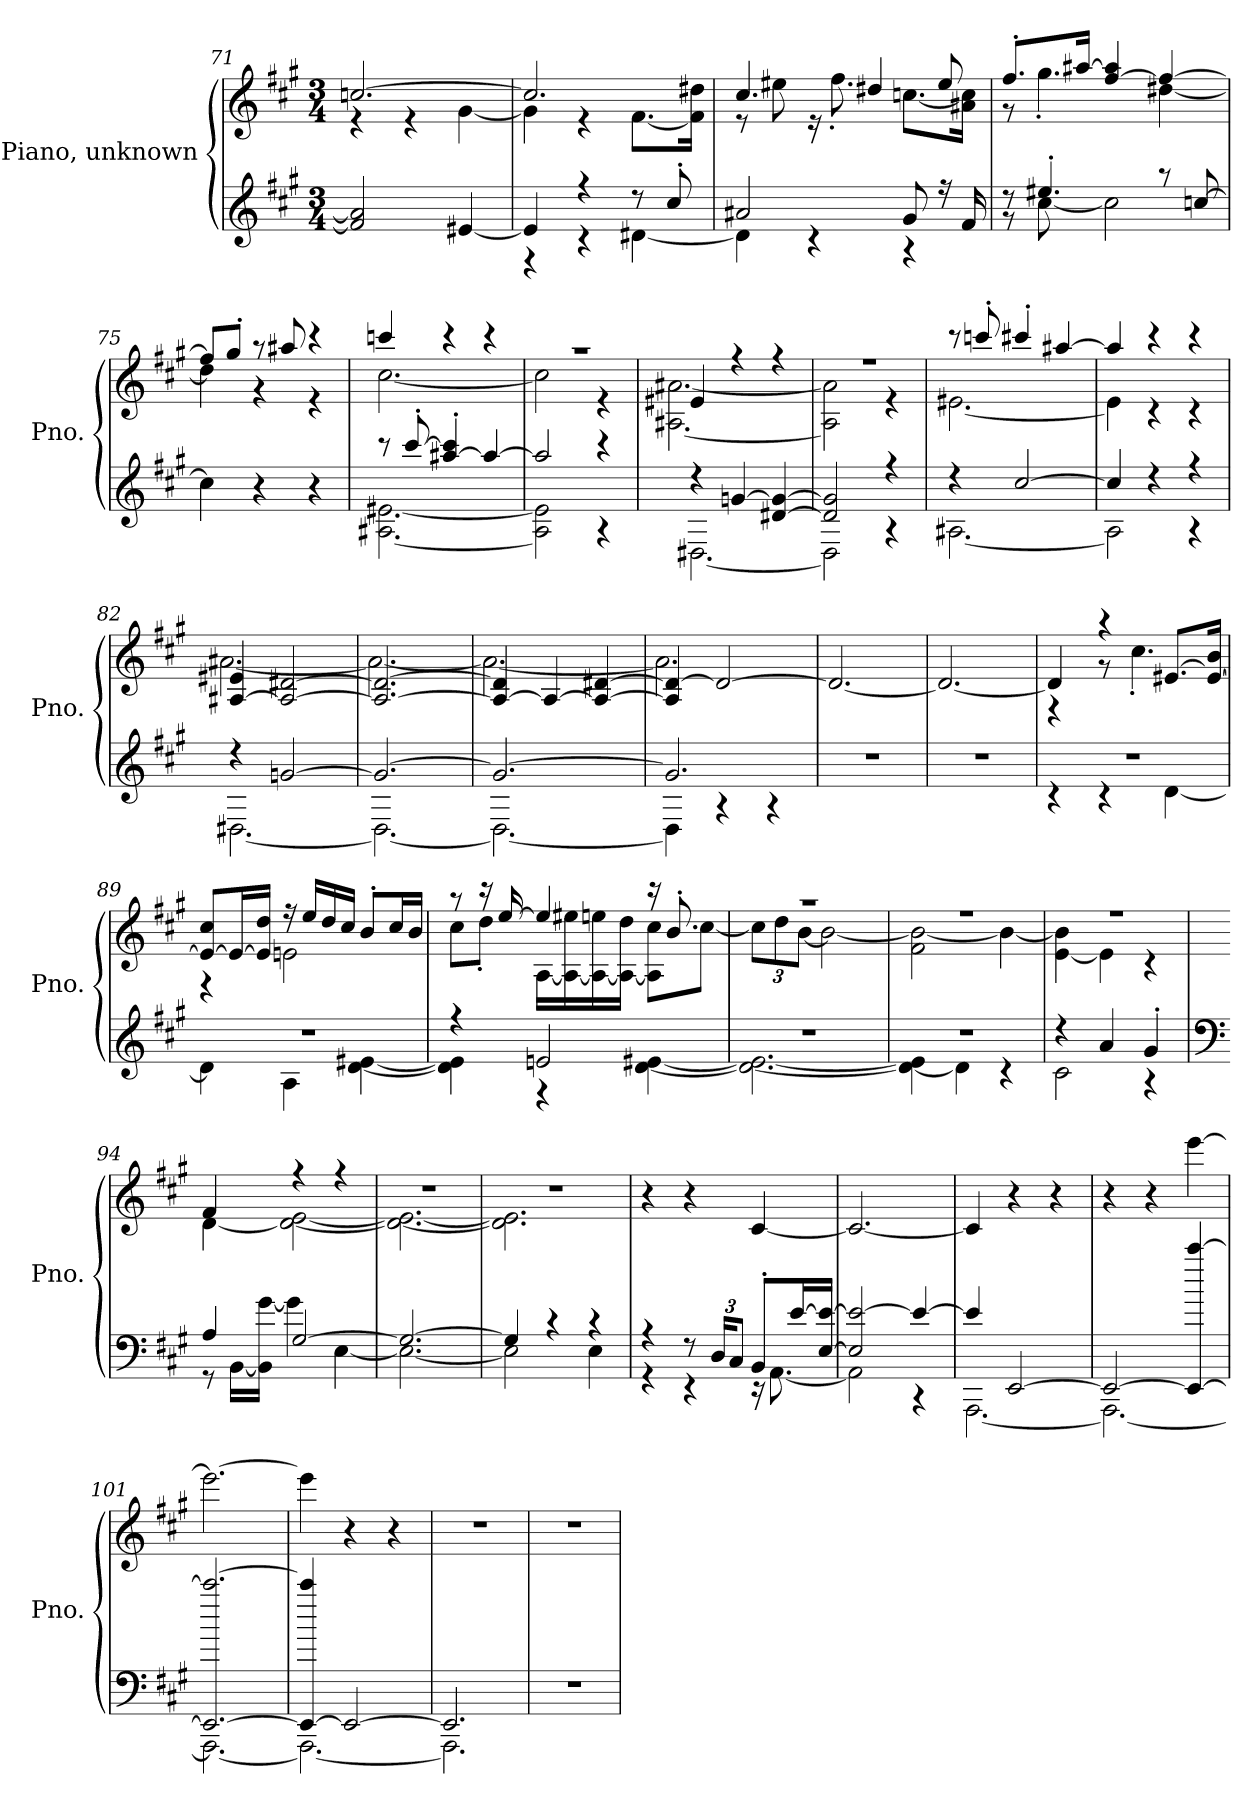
**kern	**kern
*part1	*part1
*staff2	*staff1
*I"Piano, unknown	*
*I'Pno.	*
!!LO:LB:g=z
*clefG2	*clefG2
*k[f#c#g#]	*k[f#c#g#]
*M3/4	*M3/4
=71	=71
*	*^
2f#/] 2a#/]	[2.ccn/	4r
.	.	4r
[4e#X/	.	[4g#\
=72	=72	=72
*^	*	*
4e#/]	4r	2.cc/]	4g#\]
4r	4r	.	4r
8r	[4d#X\	.	[8.f#\L
8cc#'/	.	.	.
.	.	.	16f#\] 16dd#X\Jk
=73	=73	=73	=73
2a#X/	4d#\]	4.cc#/	8r
.	.	.	8ee#X\
.	4r	.	16r
.	.	.	8.ff#'\
.	.	4dd#X/	.
8g#/	4r	.	[8.ccn\L
16r	.	8ee#/	.
16f#/	.	.	16a#X\ 16cc\]Jk
=74	=74	=74	=74
8r	8r	8.ff#'/L	8r
4.ee#X'/	[8cc#\	.	4.gg#'\
.	.	[16aa#X/Jk	.
.	2cc#\]	[4ff#/ 4aa#/]	.
8r	.	4ff#/_	[4dd#X\
[8ccn/	.	.	.
*v	*v	*	*
!!LO:LB:g=z	!!
=75	=75	=75
4cc\]	8ff#/L]	4dd#\]
.	8gg#'/J	.
4r	8r	4r
.	8aa#X/	.
4r	4r	4r
=76	=76	=76
*^	*	*
8r	[2.A#X\ [2.e#X\	4cccn/	[2.cc#\
[8ccc#'/	.	.	.
[4aa#X/' 4ccc#/]'	.	4r	.
4aa#/_	.	4r	.
=77	=77	=77	=77
2aa#/]	2A#\] 2e#\]	2.r	2cc#\]
4r	4r	.	4r
=78	=78	=78	=78
4r	[2.D#X\	4e#X/	[2.A#X\ [2.a#X\
[4gn/	.	4r	.
[4d#X/ 4g/_	.	4r	.
=79	=79	=79	=79
2d#/] 2g/]	2D#\]	2.r	2A#\] 2a#\]
4r	4r	.	4r
=80	=80	=80	=80
4r	[2.A#X\	8r	[2.e#X\
.	.	8cccn'/	.
[2cc#/	.	4ccc#X'/	.
.	.	[4aa#X/	.
=81	=81	=81	=81
4cc#/]	2A#\]	4aa#/]	4e#\]
4r	.	4r	4r
4r	4r	4r	4r
!!LO:PB:g=z	!!
=82	=82	=82	=82
4r	[2.D#X\	[4A#X/ 4e#X/	[2.a#X\
[2gn/	.	2A#/_ [2d#X/	.
=83	=83	=83	=83
2.g/_	2.D#\_	2.A#/_ 2.d#/_	2.a#\_
=84	=84	=84	=84
2.g/_	2.D#\_	4A#/_ 4d#/]	2.a#\_
.	.	4A#/_	.
.	.	4A#/_ [4d#X/	.
=85	=85	=85	=85
2.g/]	4D#\]	4A#/] 4d#/_	2.a#\]
.	4r	2d#/_	.
.	4r	.	.
*v	*v	*	*
*	*v	*v
=86	=86
2.r	2.d#/_
=87	=87
2.r	2.d#/_
=88	=88
*^	*^
2.r	4r	4d#/]	4r
.	4r	4r	8r
.	.	.	4.cc#'\
.	[4d\	[8.e#X/L	.
.	.	16e#/_ 16b/Jk	.
!!LO:LB:g=z	!!
=89	=89	=89	=89
2.r	4d\]	8e#/_ 8cc#/L	4r
.	.	16e#/L_	.
.	.	16e#/] 16dd/JJ	.
.	4A\	16r	2en\
.	.	16ee/LL	.
.	.	16dd/	.
.	.	16cc#/JJ	.
.	[4d\ [4e#X\	8b'/L	.
.	.	16cc#/L	.
.	.	16b/JJ	.
=90	=90	=90	=90
4r	4d\] 4e#\]	8r	8cc#\L
.	.	16r	8dd'\J
.	.	[16ee/	.
2en/	4r	4ee/]	[16A\LL
.	.	.	16A\_ 16ee#X\
.	.	.	16A\_ 16een\
.	.	.	16A\_ 16dd\JJ
.	[4d\ [4e#X\	16r	8A\] 8cc#\L
.	.	8.b'/	.
.	.	.	[8cc#\J
=91	=91	=91	=91
*	*	*	*Xbrackettup
2.r	2.d\_ 2.e#\_	2.r	12cc#\L]
.	.	.	12dd\
.	.	.	[12b\J
.	.	.	2b\_
=92	=92	=92	=92
2.r	4d\_ 4e#\]	2.r	2f#\ 2b\_
.	4d\]	.	.
.	4r	.	4b\_
!!LO:LB:g=z	!!
=93	=93	=93	=93
4r	2c#\	2.r	[4e\ 4b\]
4a/	.	.	4e\]
4g#'/	4r	.	4r
=94	=94	=94	=94
*clefF4	*	*	*
4A/	8r	4f#/	[4d\
.	[16BB\LL	.	.
.	16BB\] [16g#\JJ	.	.
[2G#/	4g#\]	4r	2d\_ [2e\
.	[4E\	4r	.
=95	=95	=95	=95
2.G#/_	2.E\_	2.r	2.d\_ 2.e\_
=96	=96	=96	=96
4G#/]	2E\]	2.r	2.d\] 2.e\]
4r	.	.	.
4r	4E\	.	.
*	*	*v	*v
=97	=97	=97
4r	4r	4r
8r	4r	4r
*Xbrackettup	*	*
24D/KL	.	.
12C#/J	.	.
8BB'/L	16r	[4c#/
.	[8.AA\	.
[16e/L	.	.
[16E/ 16e/_JJ	.	.
=98	=98	=98
2E/] 2e/_	2AA\]	2.c#/_
4e/_	4r	.
=99	=99	=99
4e/]	[2.AAA\	4c#/]
[2EE/	.	4r
.	.	4r
=100	=100	=100
2EE/_	2.AAA\_	4r
.	.	4r
4EE/_ [4ccc#/	.	[4eee\
!!LO:LB:g=z
=101	=101	=101
2.EE/_ 2.ccc#/_	2.AAA\_	2.eee\_
=102	=102	=102
4EE/_ 4ccc#/]	2.AAA\_	4eee\]
2EE/_	.	4r
.	.	4r
=103	=103	=103
2.EE/]	2.AAA\]	2.r
*v	*v	*
=104	=104
2.r	2.r
=	=
*-	*-
